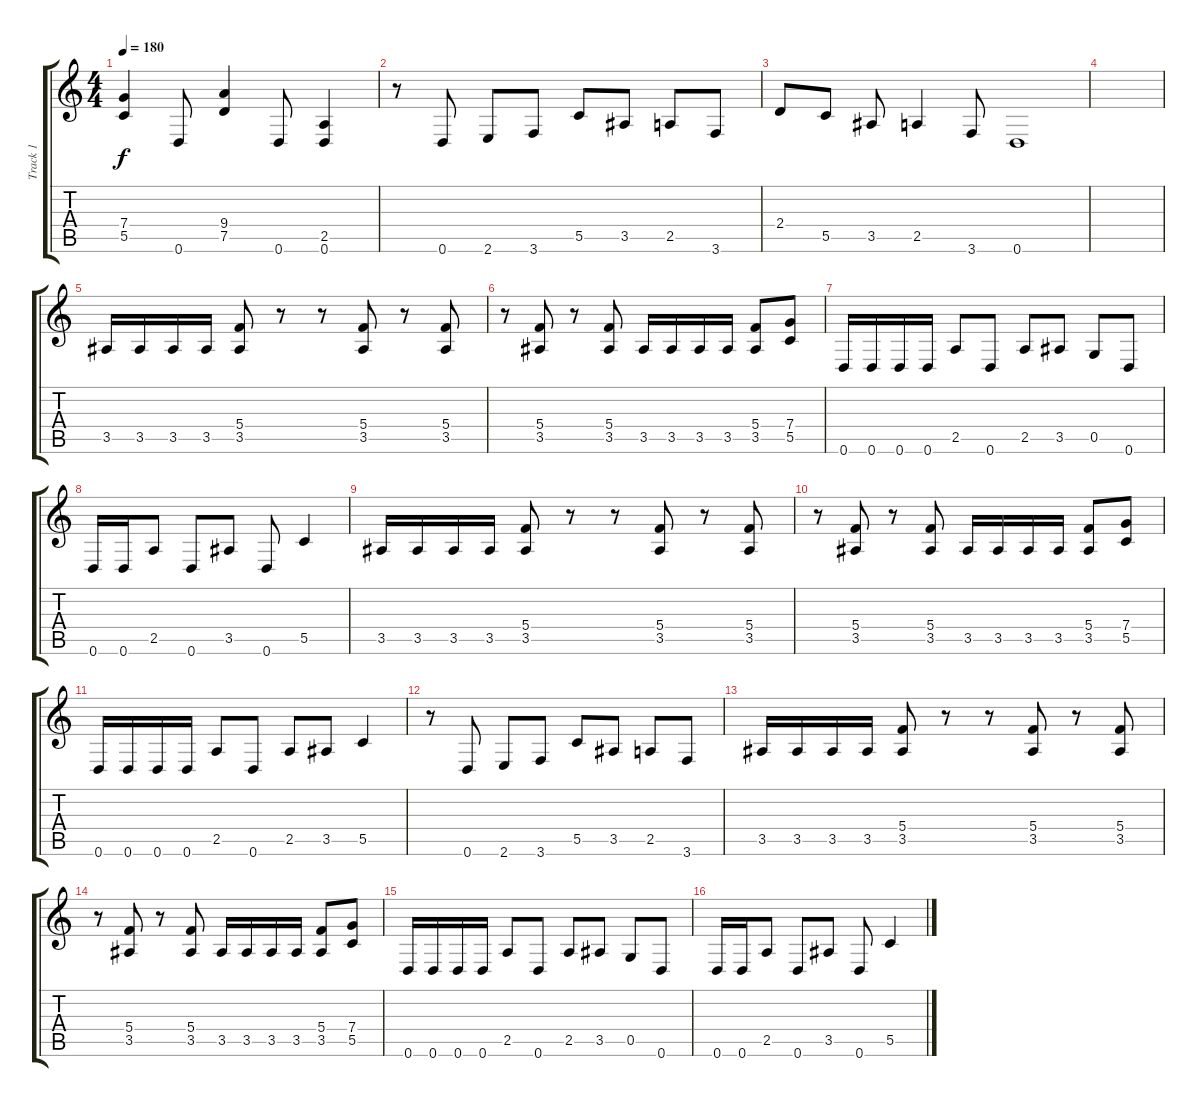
\track ("Track 1" "Track 1") {instrument distortionguitar}
\staff {score tabs}
\tuning (D4 A3 F3 C3 G2 D2) {hide}
\ts (4 4)
\tempo 180
\clef g2
\ks c
(7.4 5.5).4{dy f} 0.6.8 (9.4 7.5).4 0.6.8 (2.5 0.6).4 |
r.8 0.6.8 2.6.8 3.6.8 5.5.8 3.5.8 2.5.8 3.6.8 |
2.4.8 5.5.8 3.5.8 2.5.4 3.6.8 0.6.1 |
|
3.5.16 3.5.16 3.5.16 3.5.16 (5.4 3.5).8 r.8 r.8 (5.4 3.5).8 r.8 (5.4 3.5).8 |
r.8 (5.4 3.5).8 r.8 (5.4 3.5).8 3.5.16 3.5.16 3.5.16 3.5.16 (5.4 3.5).8 (7.4 5.5).8 |
0.6.16 0.6.16 0.6.16 0.6.16 2.5.8 0.6.8 2.5.8 3.5.8 0.5.8 0.6.8 |
0.6.16 0.6.16 2.5.8 0.6.8 3.5.8 0.6.8 5.5.4 |
3.5.16 3.5.16 3.5.16 3.5.16 (5.4 3.5).8 r.8 r.8 (5.4 3.5).8 r.8 (5.4 3.5).8 |
r.8 (5.4 3.5).8 r.8 (5.4 3.5).8 3.5.16 3.5.16 3.5.16 3.5.16 (5.4 3.5).8 (7.4 5.5).8 |
0.6.16 0.6.16 0.6.16 0.6.16 2.5.8 0.6.8 2.5.8 3.5.8 5.5.4 |
r.8 0.6.8 2.6.8 3.6.8 5.5.8 3.5.8 2.5.8 3.6.8 |
3.5.16 3.5.16 3.5.16 3.5.16 (5.4 3.5).8 r.8 r.8 (5.4 3.5).8 r.8 (5.4 3.5).8 |
r.8 (5.4 3.5).8 r.8 (5.4 3.5).8 3.5.16 3.5.16 3.5.16 3.5.16 (5.4 3.5).8 (7.4 5.5).8 |
0.6.16 0.6.16 0.6.16 0.6.16 2.5.8 0.6.8 2.5.8 3.5.8 0.5.8 0.6.8 |
0.6.16 0.6.16 2.5.8 0.6.8 3.5.8 0.6.8 5.5.4
